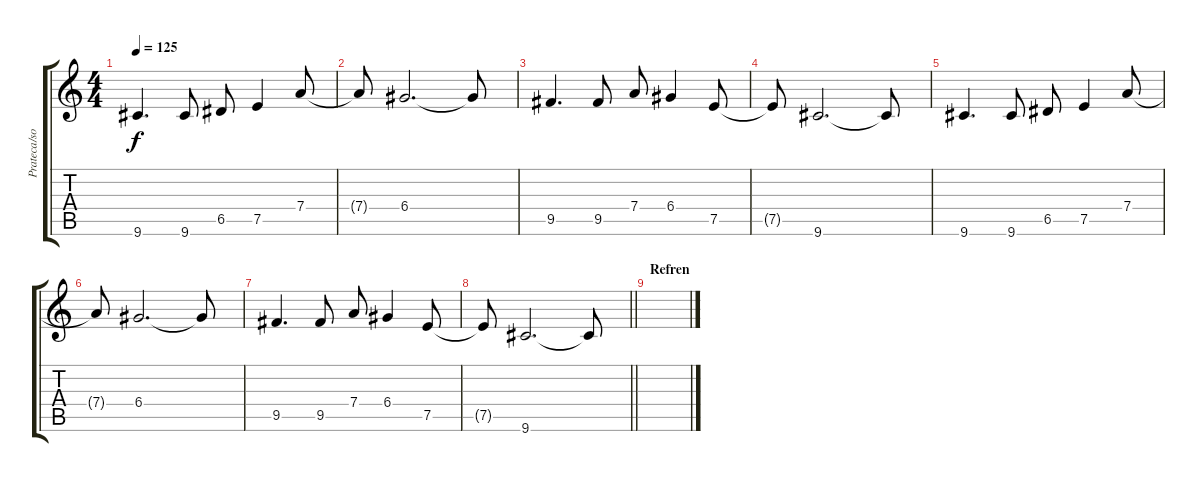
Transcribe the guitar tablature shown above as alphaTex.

\track ("Prateca/solo" "Prateca/so") {instrument acousticguitarsteel}
\staff {score tabs}
\tuning (E4 B3 G3 D3 A2 E2) {hide}
\ts (4 4)
\tempo 125
\clef g2
\ks c
9.6.4{d dy f} 9.6.8 6.5.8 7.5.4 7.4.8 |
7.4{t}.8 6.4.2{d} 6.4{t}.8 |
9.5.4{d} 9.5.8 7.4.8 6.4.4 7.5.8 |
7.5{t}.8 9.6.2{d} 9.6{t}.8 |
9.6.4{d} 9.6.8 6.5.8 7.5.4 7.4.8 |
7.4{t}.8 6.4.2{d} 6.4{t}.8 |
9.5.4{d} 9.5.8 7.4.8 6.4.4 7.5.8 |
\barLineRight lightlight
7.5{t}.8 9.6.2{d} 9.6{t}.8 |
\section ("" "Refren")
